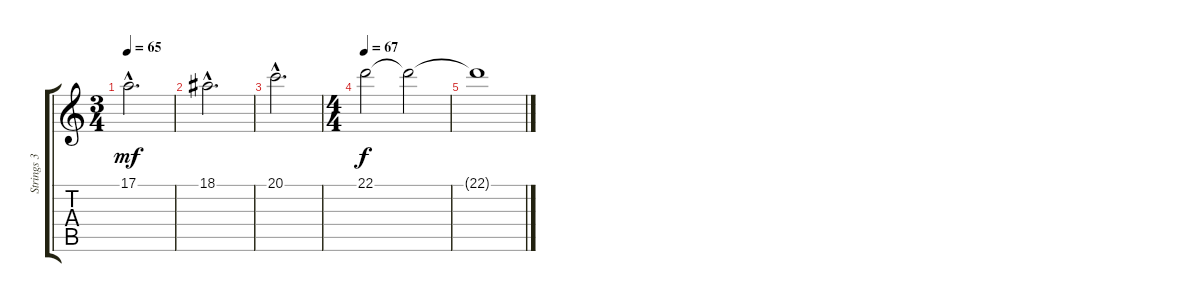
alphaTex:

\track ("Strings 3" "Strings 3") {instrument stringensemble1}
\staff {score tabs}
\tuning (E4 B3 G3 D3 A2 E2) {hide}
\ts (3 4)
\tempo 65
\clef g2
\ks c
17.1{hac}.2{d dy mf} |
18.1{hac}.2{d} |
20.1{hac}.2{d} |
\ts (4 4)
\tempo 67
22.1.2{dy f} 22.1{t}.2{volume 6} |
22.1{t}.1
